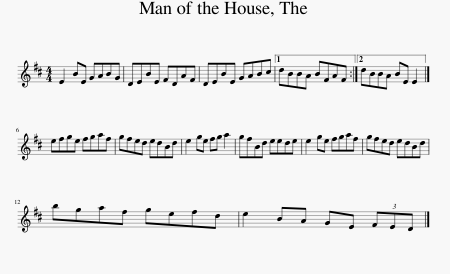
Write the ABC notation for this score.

X:1
L:1/8
M:4/4
I:linebreak $
K:D
V:1 treble
V:1
 E2 BE GABG | DEBE FDAF | DEBE GABc |1 dBBA BFAF :|2 dBBA BE E2 |]$ %5
 efge fgaf | gfed edBd | e2 ge fg a2 | gfBd eede | e2 ge fgaf | %10
 gfed edBd |$ bgaf gefd | e2 BA GE (3FED |] %13
